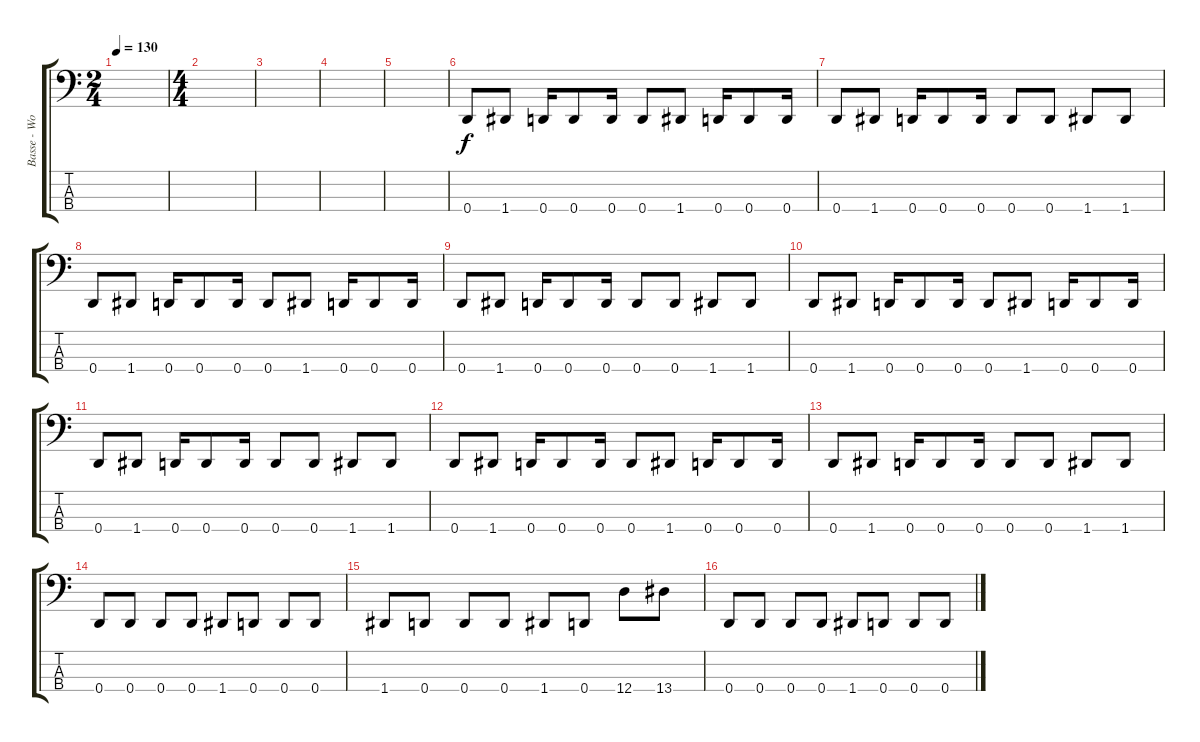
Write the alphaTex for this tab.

\track ("Basse - Woz" "Basse - Wo") {instrument electricbassfinger}
\staff {score tabs}
\tuning (G2 D2 A1 D1) {hide}
\ts (2 4)
\tempo 130
\clef f4
\ks c
|
\ts (4 4)
|
|
|
|
0.4.8 1.4.8 0.4.16 0.4.8 0.4.16 0.4.8 1.4.8 0.4.16 0.4.8 0.4.16 |
0.4.8 1.4.8 0.4.16 0.4.8 0.4.16 0.4.8 0.4.8 1.4.8 1.4.8 |
0.4.8 1.4.8 0.4.16 0.4.8 0.4.16 0.4.8 1.4.8 0.4.16 0.4.8 0.4.16 |
0.4.8 1.4.8 0.4.16 0.4.8 0.4.16 0.4.8 0.4.8 1.4.8 1.4.8 |
0.4.8 1.4.8 0.4.16 0.4.8 0.4.16 0.4.8 1.4.8 0.4.16 0.4.8 0.4.16 |
0.4.8 1.4.8 0.4.16 0.4.8 0.4.16 0.4.8 0.4.8 1.4.8 1.4.8 |
0.4.8 1.4.8 0.4.16 0.4.8 0.4.16 0.4.8 1.4.8 0.4.16 0.4.8 0.4.16 |
0.4.8 1.4.8 0.4.16 0.4.8 0.4.16 0.4.8 0.4.8 1.4.8 1.4.8 |
0.4.8 0.4.8 0.4.8 0.4.8 1.4.8 0.4.8 0.4.8 0.4.8 |
1.4.8 0.4.8 0.4.8 0.4.8 1.4.8 0.4.8 12.4.8 13.4.8 |
0.4.8 0.4.8 0.4.8 0.4.8 1.4.8 0.4.8 0.4.8 0.4.8
